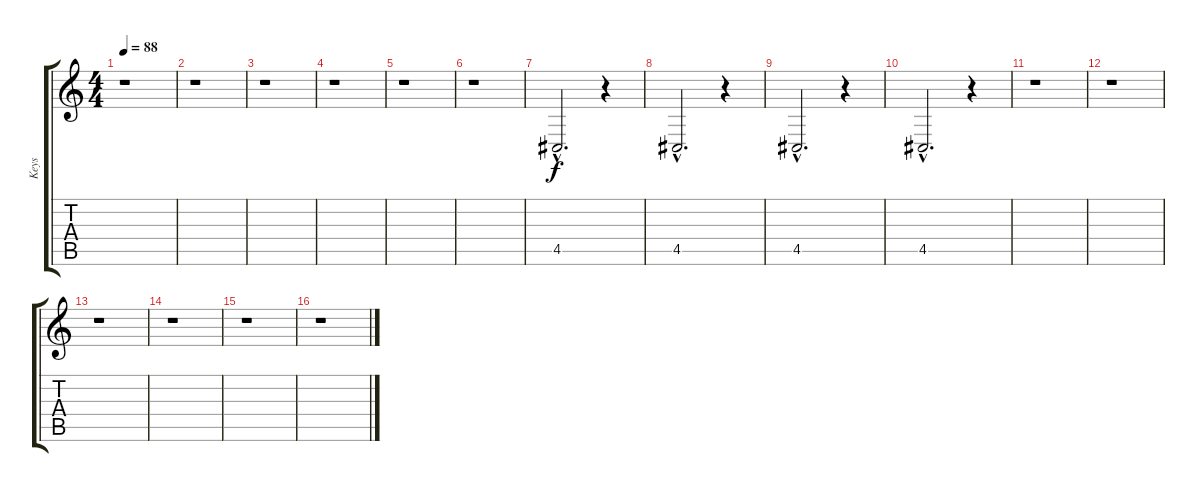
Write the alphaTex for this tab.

\track ("Keys" "Keys") {instrument reversecymbal}
\staff {score tabs}
\tuning (E4 B3 G3 D3 A2 E2) {hide}
\ts (4 4)
\tempo 88
\clef g2
\ks c
r.1{dy f} |
r.1 |
r.1 |
r.1 |
r.1 |
r.1 |
4.5{hac}.2{d} r.4 |
4.5{hac}.2{d} r.4 |
4.5{hac}.2{d} r.4 |
4.5{hac}.2{d} r.4 |
r.1 |
r.1 |
r.1 |
r.1 |
r.1 |
r.1
